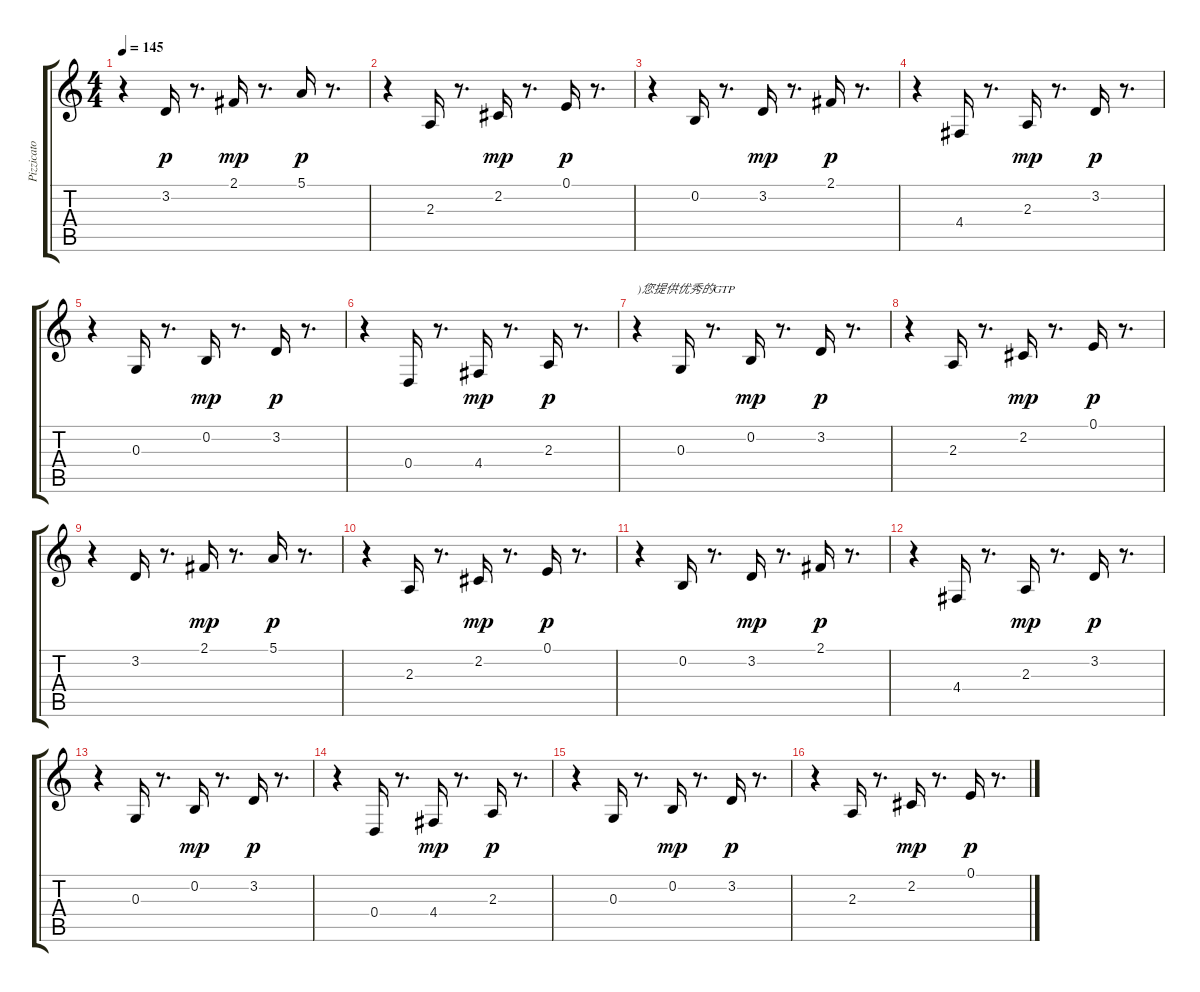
\track ("Pizzicato" "Pizzicato") {instrument pizzicatostrings}
\staff {score tabs}
\tuning (E4 B3 G3 D3 A2 E2) {hide}
\ts (4 4)
\tempo 145
\clef g2
\ks c
r.4{dy p instrument pizzicatostrings} 3.2.16 r.8{d} 2.1.16{dy mp} r.8{d} 5.1.16{dy p} r.8{d} |
r.4 2.3.16 r.8{d} 2.2.16{dy mp} r.8{d} 0.1.16{dy p} r.8{d} |
r.4 0.2.16 r.8{d} 3.2.16{dy mp} r.8{d} 2.1.16{dy p} r.8{d} |
r.4 4.4.16 r.8{d} 2.3.16{dy mp} r.8{d} 3.2.16{dy p} r.8{d} |
r.4 0.3.16 r.8{d} 0.2.16{dy mp} r.8{d} 3.2.16{dy p} r.8{d} |
r.4 0.4.16 r.8{d} 4.4.16{dy mp} r.8{d} 2.3.16{dy p} r.8{d} |
r.4{txt ")您提供优秀的GTP"} 0.3.16 r.8{d} 0.2.16{dy mp} r.8{d} 3.2.16{dy p} r.8{d} |
r.4 2.3.16 r.8{d} 2.2.16{dy mp} r.8{d} 0.1.16{dy p} r.8{d} |
r.4 3.2.16 r.8{d} 2.1.16{dy mp} r.8{d} 5.1.16{dy p} r.8{d} |
r.4 2.3.16 r.8{d} 2.2.16{dy mp} r.8{d} 0.1.16{dy p} r.8{d} |
r.4 0.2.16 r.8{d} 3.2.16{dy mp} r.8{d} 2.1.16{dy p} r.8{d} |
r.4 4.4.16 r.8{d} 2.3.16{dy mp} r.8{d} 3.2.16{dy p} r.8{d} |
r.4 0.3.16 r.8{d} 0.2.16{dy mp} r.8{d} 3.2.16{dy p} r.8{d} |
r.4 0.4.16 r.8{d} 4.4.16{dy mp} r.8{d} 2.3.16{dy p} r.8{d} |
r.4 0.3.16 r.8{d} 0.2.16{dy mp} r.8{d} 3.2.16{dy p} r.8{d} |
r.4 2.3.16 r.8{d} 2.2.16{dy mp} r.8{d} 0.1.16{dy p} r.8{d}
